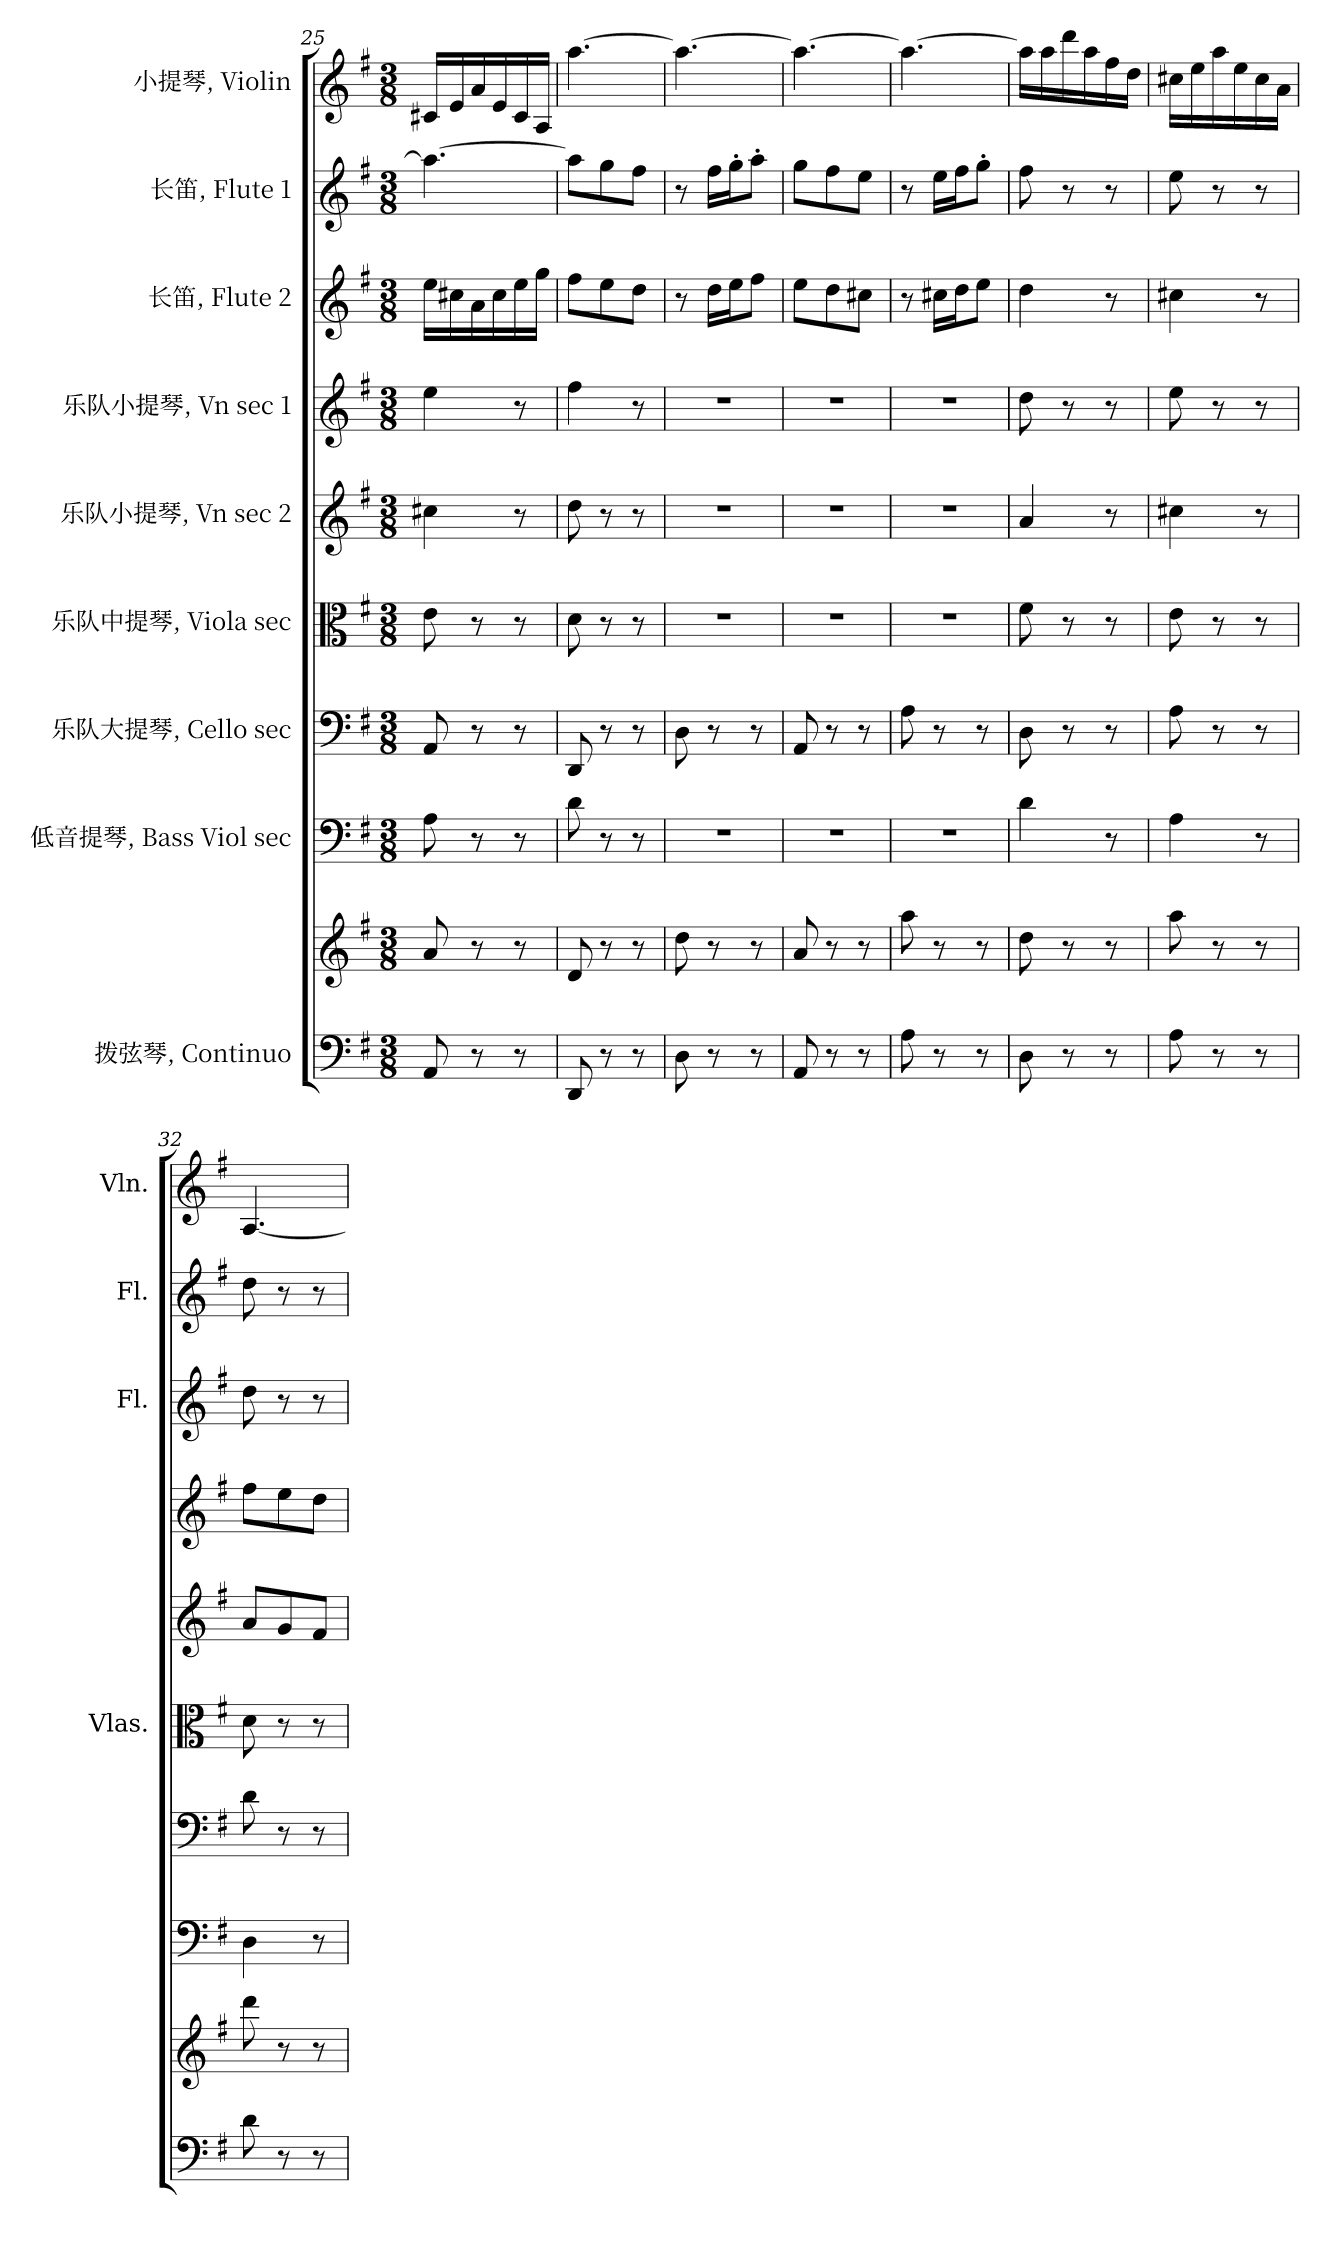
**kern	**kern	**kern	**kern	**kern	**kern	**kern	**kern	**kern	**kern
*part9	*part9	*part8	*part7	*part6	*part5	*part4	*part3	*part2	*part1
*staff10	*staff9	*staff8	*staff7	*staff6	*staff5	*staff4	*staff3	*staff2	*staff1
*I"拨弦琴, Continuo	*	*I"低音提琴, Bass Viol sec	*I"乐队大提琴, Cello sec	*I"乐队中提琴, Viola sec	*I"乐队小提琴, Vn sec 2	*I"乐队小提琴, Vn sec 1	*I"长笛, Flute 2	*I"长笛, Flute 1	*I"小提琴, Violin
*	*	*	*	*I'Vlas.	*	*	*I'Fl.	*I'Fl.	*I'Vln.
*clefF4	*clefG2	*clefF4	*clefF4	*clefC3	*clefG2	*clefG2	*clefG2	*clefG2	*clefG2
*	*	*ITrd7c12	*	*	*	*	*	*	*
*k[f#]	*k[f#]	*k[f#]	*k[f#]	*k[f#]	*k[f#]	*k[f#]	*k[f#]	*k[f#]	*k[f#]
*M3/8	*M3/8	*M3/8	*M3/8	*M3/8	*M3/8	*M3/8	*M3/8	*M3/8	*M3/8
=25	=25	=25	=25	=25	=25	=25	=25	=25	=25
8AA/	8a/	8AA\	8AA/	8e\	4cc#X\	4ee\	16ee\LL	4.aa\_	16c#X/LL
.	.	.	.	.	.	.	16cc#X\	.	16e/
8r	8r	8r	8r	8r	.	.	16a\	.	16a/
.	.	.	.	.	.	.	16cc#\	.	16e/
8r	8r	8r	8r	8r	8r	8r	16ee\	.	16c#/
.	.	.	.	.	.	.	16gg\JJ	.	16A/JJ
=26	=26	=26	=26	=26	=26	=26	=26	=26	=26
8DD/	8d/	8D\	8DD/	8d\	8dd\	4ff#\	8ff#\L	8aa\L]	[4.aa\
8r	8r	8r	8r	8r	8r	.	8ee\	8gg\	.
8r	8r	8r	8r	8r	8r	8r	8dd\J	8ff#\J	.
!!LO:PB:g=z
=27	=27	=27	=27	=27	=27	=27	=27	=27	=27
8D\	8dd\	4.r	8D\	4.r	4.r	4.r	8r	8r	4.aa\_
8r	8r	.	8r	.	.	.	16dd\LL	16ff#\LL	.
.	.	.	.	.	.	.	16ee\J	16gg'\J	.
8r	8r	.	8r	.	.	.	8ff#\J	8aa'\J	.
=28	=28	=28	=28	=28	=28	=28	=28	=28	=28
8AA/	8a/	4.r	8AA/	4.r	4.r	4.r	8ee\L	8gg\L	4.aa\_
8r	8r	.	8r	.	.	.	8dd\	8ff#\	.
8r	8r	.	8r	.	.	.	8cc#X\J	8ee\J	.
=29	=29	=29	=29	=29	=29	=29	=29	=29	=29
8A\	8aa\	4.r	8A\	4.r	4.r	4.r	8r	8r	4.aa\_
8r	8r	.	8r	.	.	.	16cc#X\LL	16ee\LL	.
.	.	.	.	.	.	.	16dd\J	16ff#\J	.
8r	8r	.	8r	.	.	.	8ee\J	8gg'\J	.
=30	=30	=30	=30	=30	=30	=30	=30	=30	=30
8D\	8dd\	4D\	8D\	8f#\	4a/	8dd\	4dd\	8ff#\	16aa\LL]
.	.	.	.	.	.	.	.	.	16aa\
8r	8r	.	8r	8r	.	8r	.	8r	16ddd\
.	.	.	.	.	.	.	.	.	16aa\
8r	8r	8r	8r	8r	8r	8r	8r	8r	16ff#\
.	.	.	.	.	.	.	.	.	16dd\JJ
=31	=31	=31	=31	=31	=31	=31	=31	=31	=31
8A\	8aa\	4AA\	8A\	8e\	4cc#X\	8ee\	4cc#X\	8ee\	16cc#X\LL
.	.	.	.	.	.	.	.	.	16ee\
8r	8r	.	8r	8r	.	8r	.	8r	16aa\
.	.	.	.	.	.	.	.	.	16ee\
8r	8r	8r	8r	8r	8r	8r	8r	8r	16cc#\
.	.	.	.	.	.	.	.	.	16a\JJ
=32	=32	=32	=32	=32	=32	=32	=32	=32	=32
8d\	8ddd\	4DD\	8d\	8d\	8a/L	8ff#\L	8dd\	8dd\	[4.A/
8r	8r	.	8r	8r	8g/	8ee\	8r	8r	.
8r	8r	8r	8r	8r	8f#/J	8dd\J	8r	8r	.
=	=	=	=	=	=	=	=	=	=
*-	*-	*-	*-	*-	*-	*-	*-	*-	*-
